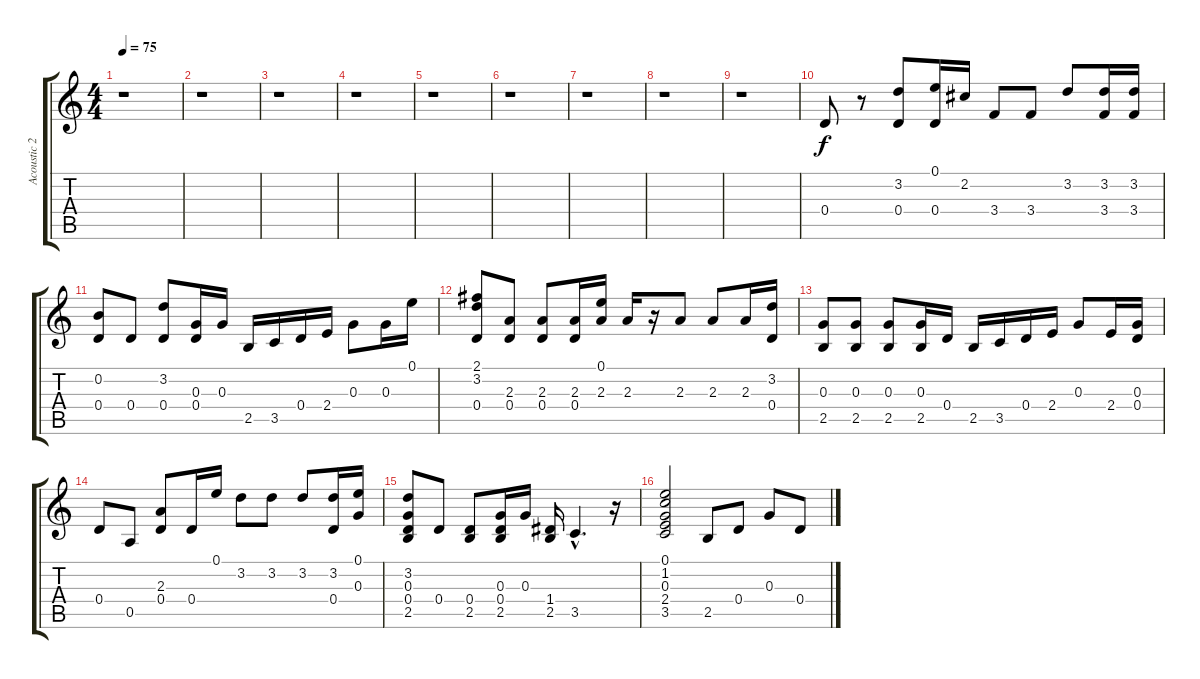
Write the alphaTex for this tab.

\track ("Acoustic 2" "Acoustic 2") {instrument acousticguitarnylon}
\staff {score tabs}
\tuning (E4 B3 G3 D3 A2 E2) {hide}
\ts (4 4)
\tempo 75
\clef g2
\ks c
r.1{dy f} |
r.1 |
r.1 |
r.1 |
r.1 |
r.1 |
r.1 |
r.1 |
r.1 |
0.4.8 r.8 (3.2 0.4).8 (0.1 0.4).16 2.2.16 3.4.8 3.4.8 3.2.8 (3.2 3.4).16 (3.2 3.4).16 |
(0.2 0.4).8 0.4.8 (3.2 0.4).8 (0.3 0.4).16 0.3.16 2.5.16 3.5.16 0.4.16 2.4.16 0.3.8 0.3.16 0.1.16 |
(2.1 3.2 0.4).8 (2.3 0.4).8 (2.3 0.4).8 (2.3 0.4).16 (0.1 2.3).16 2.3.16 r.16 2.3.8 2.3.8 2.3.16 (3.2 0.4).16 |
(0.3 2.5).8 (0.3 2.5).8 (0.3 2.5).8 (0.3 2.5).16 0.4.16 2.5.16 3.5.16 0.4.16 2.4.16 0.3.8 2.4.16 (0.3 0.4).16 |
0.4.8 0.5.8 (2.3 0.4).8 0.4.16 0.1.16 3.2.8 3.2.8 3.2.8 (3.2 0.4).16 (0.1 0.3).16 |
(3.2 0.3 0.4 2.5).8 0.4.8 (0.4 2.5).8 (0.3 0.4 2.5).16 0.3.16 (1.4 2.5).16 3.5{hac}.4{d} r.16 |
(0.1 1.2 0.3 2.4 3.5).2 2.5.8 0.4.8 0.3.8 0.4.8
